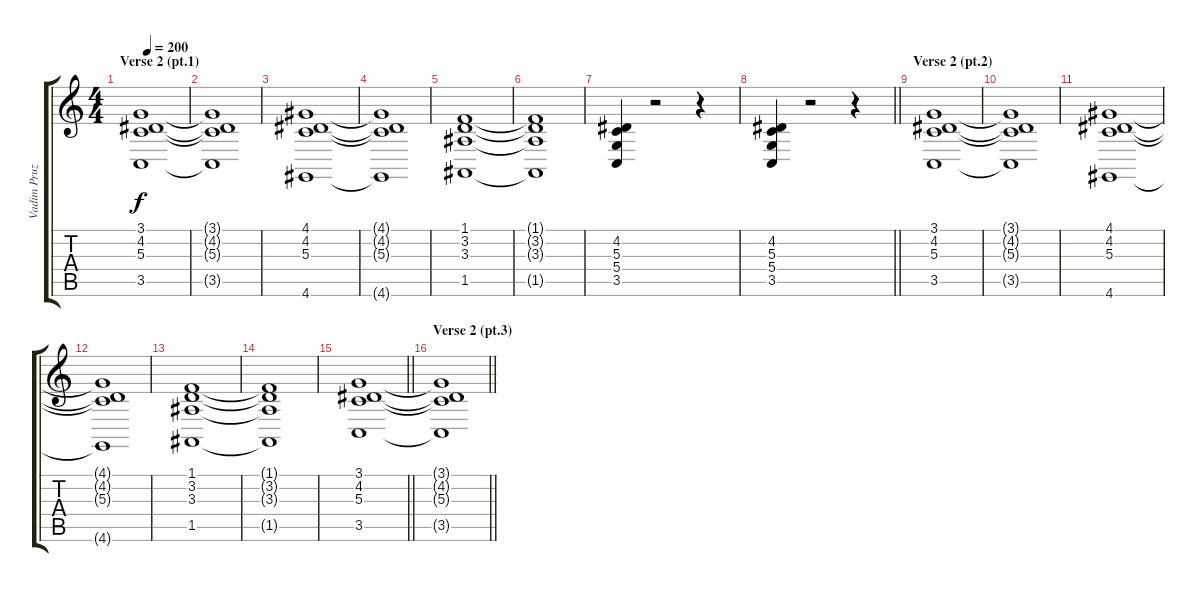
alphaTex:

\track ("Vadim Pruzhanov (Ensemble)" "Vadim Pruz") {instrument stringensemble1}
\staff {score tabs}
\tuning (E4 B3 G3 D3 A2 E2) {hide}
\ts (4 4)
\section ("" "Verse 2 (pt.1)")
\tempo 200
\clef g2
\ks aminor
(3.1 4.2 5.3 3.5).1{dy f} |
(3.1{t} 4.2{t} 5.3{t} 3.5{t}).1 |
(4.1 4.2 5.3 4.6).1 |
(4.1{t} 4.2{t} 5.3{t} 4.6{t}).1 |
(1.1 3.2 3.3 1.5).1 |
(1.1{t} 3.2{t} 3.3{t} 1.5{t}).1 |
(4.2 5.3 5.4 3.5).4 r.2 r.4 |
\barLineRight lightlight
(4.2 5.3 5.4 3.5).4 r.2 r.4 |
\section ("" "Verse 2 (pt.2)")
(3.1 4.2 5.3 3.5).1 |
(3.1{t} 4.2{t} 5.3{t} 3.5{t}).1 |
(4.1 4.2 5.3 4.6).1 |
(4.1{t} 4.2{t} 5.3{t} 4.6{t}).1 |
(1.1 3.2 3.3 1.5).1 |
(1.1{t} 3.2{t} 3.3{t} 1.5{t}).1 |
\barLineRight lightlight
(3.1 4.2 5.3 3.5).1 |
\section ("" "Verse 2 (pt.3)")
\barLineRight lightlight
(3.1{t} 4.2{t} 5.3{t} 3.5{t}).1
